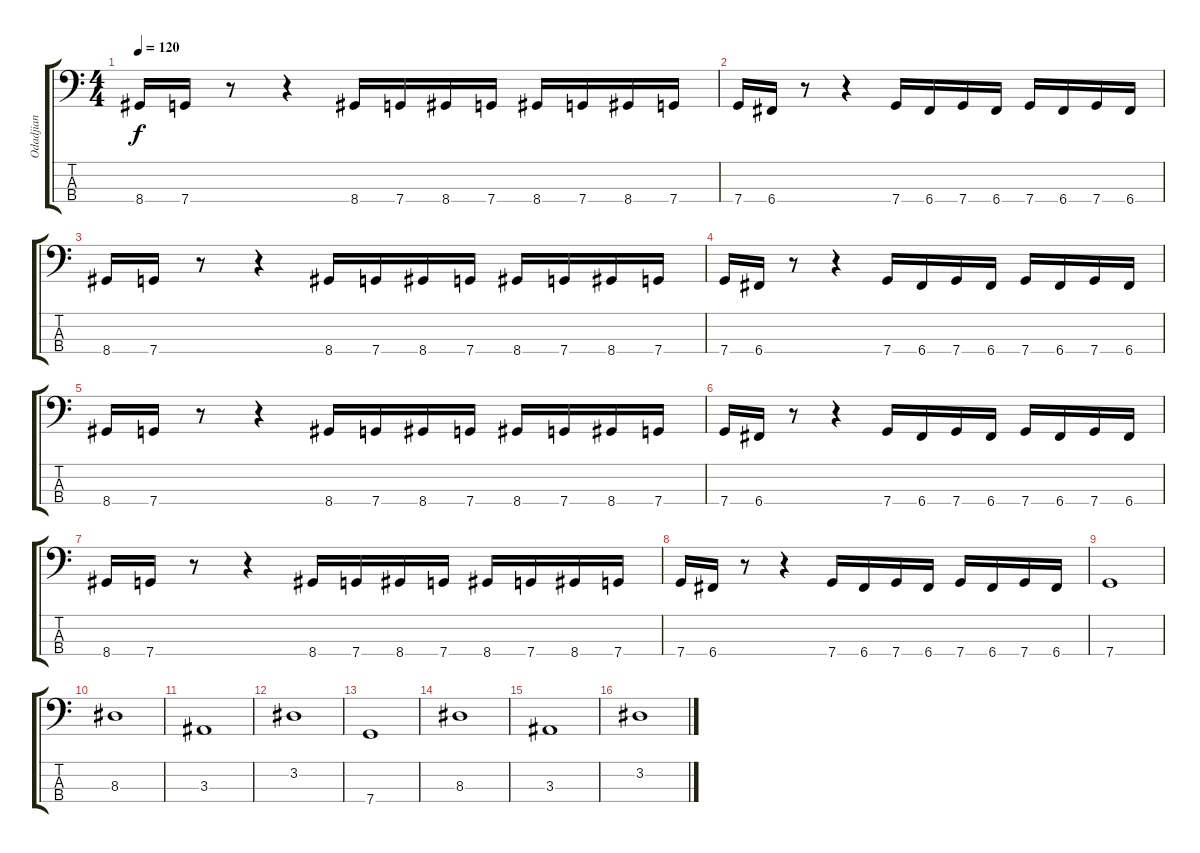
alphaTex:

\track ("Odadjian" "Odadjian") {instrument electricbasspick}
\staff {score tabs}
\tuning (F2 C2 G1 C1) {hide}
\ts (4 4)
\tempo 120
\clef f4
\ks c
8.4.16{dy f} 7.4.16 r.8 r.4 8.4.16 7.4.16 8.4.16 7.4.16 8.4.16 7.4.16 8.4.16 7.4.16 |
7.4.16 6.4.16 r.8 r.4 7.4.16 6.4.16 7.4.16 6.4.16 7.4.16 6.4.16 7.4.16 6.4.16 |
8.4.16 7.4.16 r.8 r.4 8.4.16 7.4.16 8.4.16 7.4.16 8.4.16 7.4.16 8.4.16 7.4.16 |
7.4.16 6.4.16 r.8 r.4 7.4.16 6.4.16 7.4.16 6.4.16 7.4.16 6.4.16 7.4.16 6.4.16 |
8.4.16 7.4.16 r.8 r.4 8.4.16 7.4.16 8.4.16 7.4.16 8.4.16 7.4.16 8.4.16 7.4.16 |
7.4.16 6.4.16 r.8 r.4 7.4.16 6.4.16 7.4.16 6.4.16 7.4.16 6.4.16 7.4.16 6.4.16 |
8.4.16 7.4.16 r.8 r.4 8.4.16 7.4.16 8.4.16 7.4.16 8.4.16 7.4.16 8.4.16 7.4.16 |
7.4.16 6.4.16 r.8 r.4 7.4.16 6.4.16 7.4.16 6.4.16 7.4.16 6.4.16 7.4.16 6.4.16 |
7.4.1 |
8.3.1 |
3.3.1 |
3.2.1 |
7.4.1 |
8.3.1 |
3.3.1 |
3.2.1
